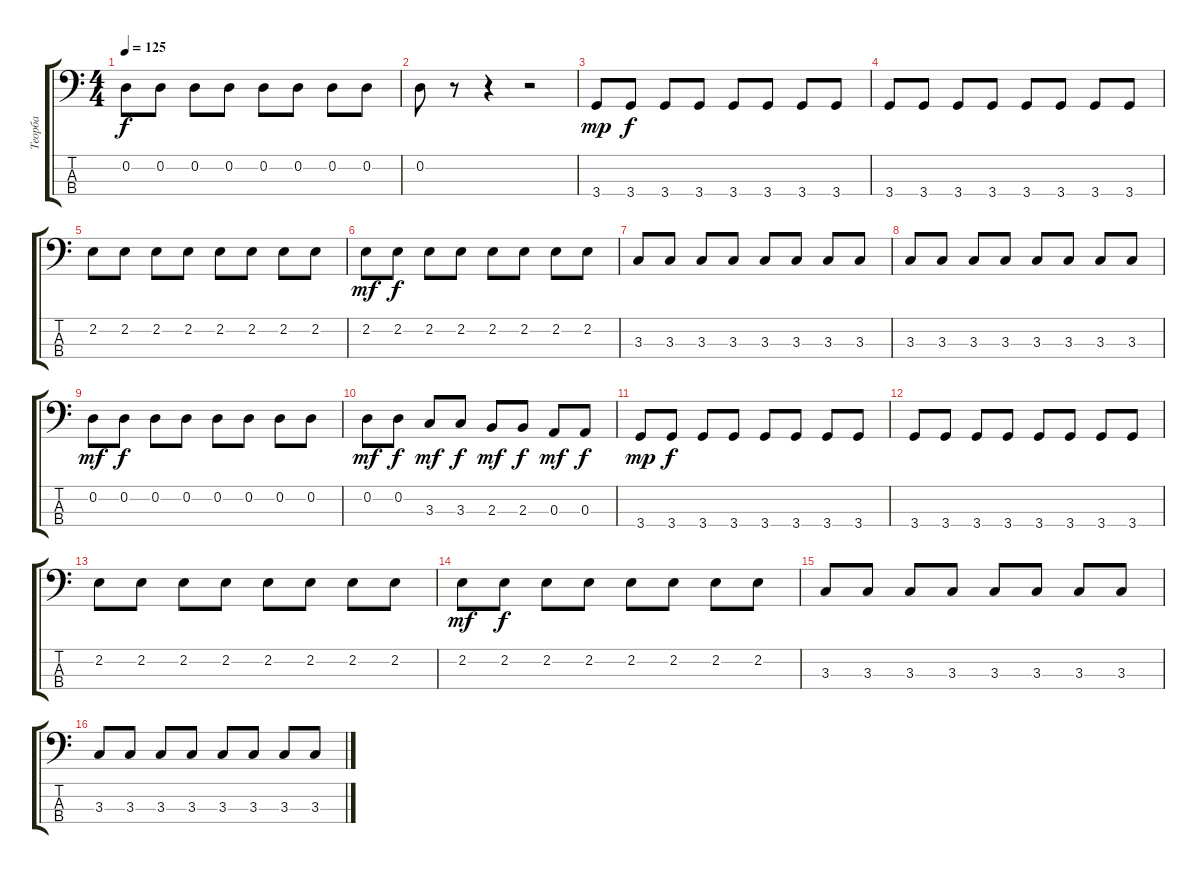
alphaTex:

\track ("Теорба" "Теорба") {instrument electricbassfinger}
\staff {score tabs}
\tuning (G2 D2 A1 E1) {hide}
\ts (4 4)
\tempo 125
\clef f4
\ks c
0.2.8{dy f} 0.2.8 0.2.8 0.2.8 0.2.8 0.2.8 0.2.8 0.2.8 |
0.2.8 r.8 r.4 r.2 |
3.4.8{dy mp} 3.4.8{dy f} 3.4.8 3.4.8 3.4.8 3.4.8 3.4.8 3.4.8 |
3.4.8 3.4.8 3.4.8 3.4.8 3.4.8 3.4.8 3.4.8 3.4.8 |
2.2.8 2.2.8 2.2.8 2.2.8 2.2.8 2.2.8 2.2.8 2.2.8 |
2.2.8{dy mf} 2.2.8{dy f} 2.2.8 2.2.8 2.2.8 2.2.8 2.2.8 2.2.8 |
3.3.8 3.3.8 3.3.8 3.3.8 3.3.8 3.3.8 3.3.8 3.3.8 |
3.3.8 3.3.8 3.3.8 3.3.8 3.3.8 3.3.8 3.3.8 3.3.8 |
0.2.8{dy mf} 0.2.8{dy f} 0.2.8 0.2.8 0.2.8 0.2.8 0.2.8 0.2.8 |
0.2.8{dy mf} 0.2.8{dy f} 3.3.8{dy mf} 3.3.8{dy f} 2.3.8{dy mf} 2.3.8{dy f} 0.3.8{dy mf} 0.3.8{dy f} |
3.4.8{dy mp} 3.4.8{dy f} 3.4.8 3.4.8 3.4.8 3.4.8 3.4.8 3.4.8 |
3.4.8 3.4.8 3.4.8 3.4.8 3.4.8 3.4.8 3.4.8 3.4.8 |
2.2.8 2.2.8 2.2.8 2.2.8 2.2.8 2.2.8 2.2.8 2.2.8 |
2.2.8{dy mf} 2.2.8{dy f} 2.2.8 2.2.8 2.2.8 2.2.8 2.2.8 2.2.8 |
3.3.8 3.3.8 3.3.8 3.3.8 3.3.8 3.3.8 3.3.8 3.3.8 |
3.3.8 3.3.8 3.3.8 3.3.8 3.3.8 3.3.8 3.3.8 3.3.8
